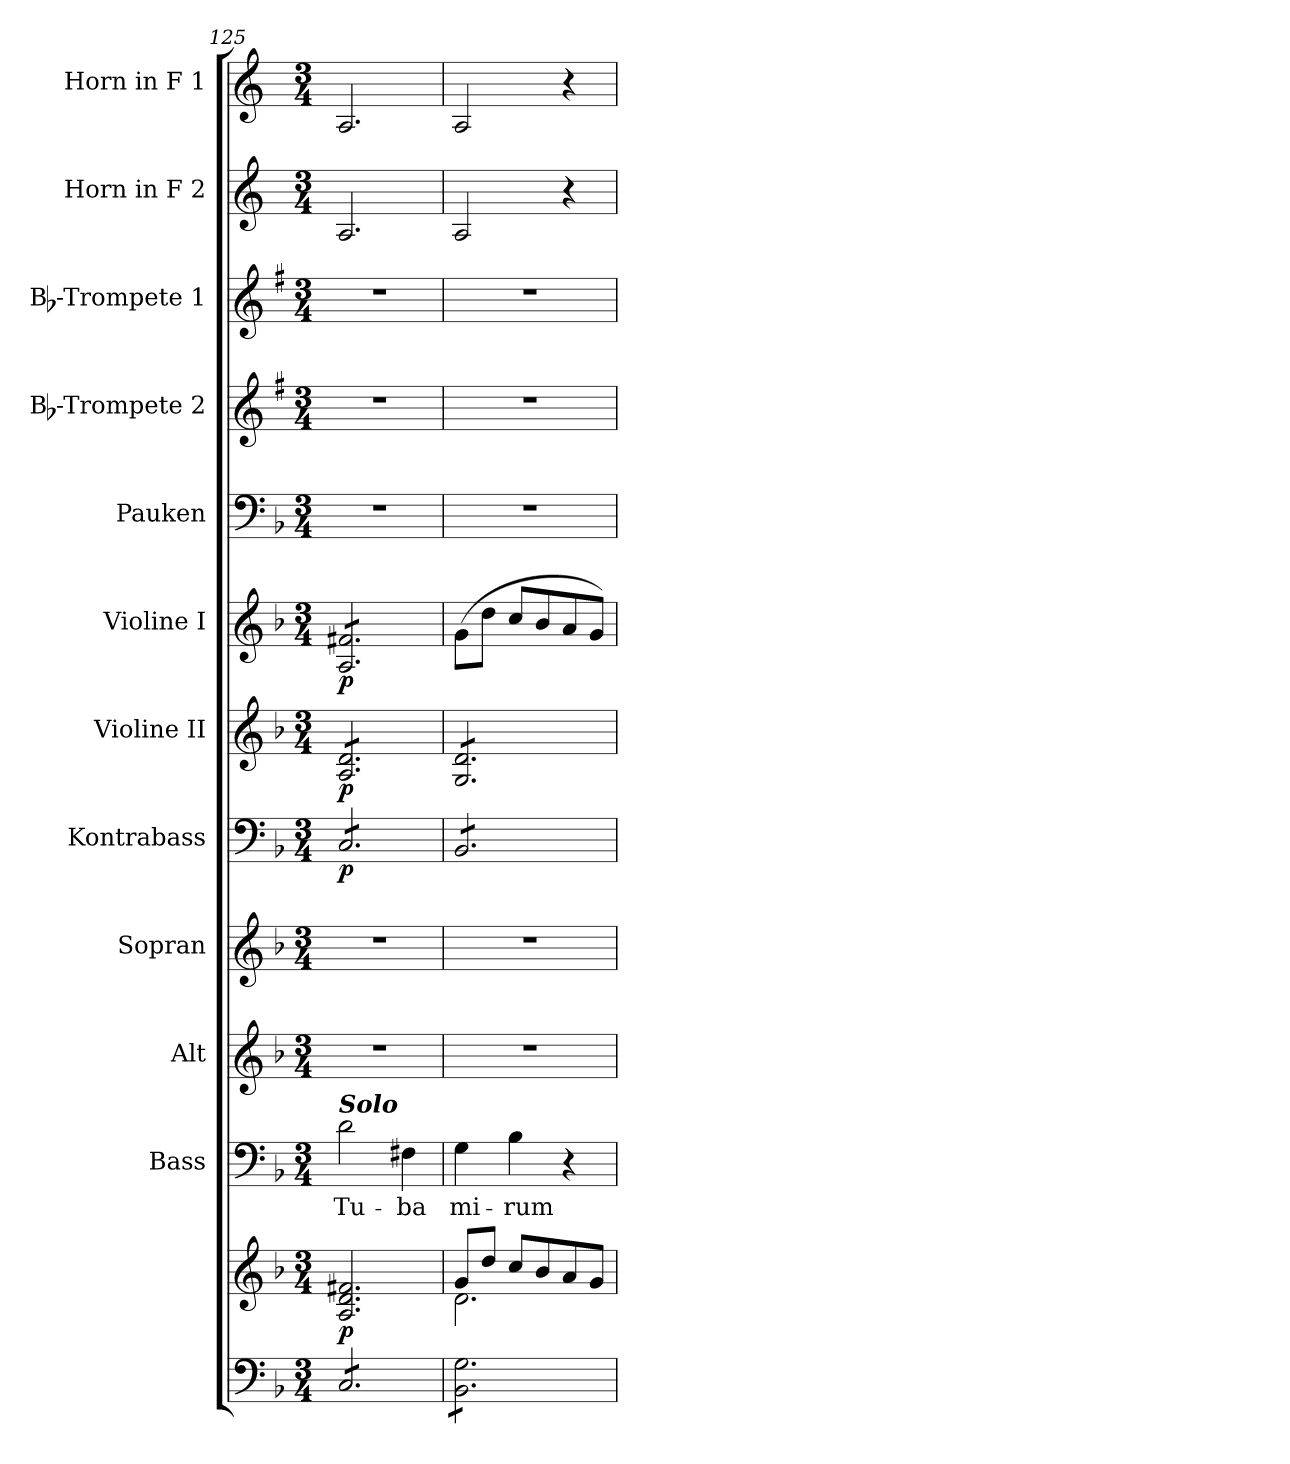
**kern	**kern	**dynam	**kern	**text	**kern	**kern	**kern	**dynam	**kern	**dynam	**kern	**dynam	**kern	**kern	**kern	**kern	**kern
*part12	*part12	*part12	*part11	*part11	*part10	*part9	*part8	*part8	*part7	*part7	*part6	*part6	*part5	*part4	*part3	*part2	*part1
*staff13	*staff12	*staff12/13	*staff11	*staff11	*staff10	*staff9	*staff8	*staff8	*staff7	*staff7	*staff6	*staff6	*staff5	*staff4	*staff3	*staff2	*staff1
*	*	*	*I"Bass	*	*I"Alt	*I"Sopran	*I"Kontrabass	*	*I"Violine II	*	*I"Violine I	*	*I"Pauken	*I"Bb-Trompete 2	*I"Bb-Trompete 1	*I"Horn in F 2	*I"Horn in F 1
*	*	*	*I'B.	*	*I'A.	*I'S.	*I'Kb.	*	*I'Vl. II	*	*I'Vl. I	*	*I'Pk.	*I'Bb Trp. 2	*I'Bb Trp. 1	*	*
*clefF4	*clefG2	*	*clefF4	*	*clefG2	*clefG2	*clefF4	*	*clefG2	*	*clefG2	*	*clefF4	*clefG2	*clefG2	*clefG2	*clefG2
*	*	*	*	*	*	*	*ITrd7c12	*	*	*	*	*	*	*ITrd1c2	*ITrd1c2	*ITrd4c7	*ITrd4c7
*k[b-]	*k[b-]	*	*k[b-]	*	*k[b-]	*k[b-]	*k[b-]	*	*k[b-]	*	*k[b-]	*	*k[b-]	*k[b-]	*k[b-]	*k[b-]	*k[b-]
*F:	*F:	*	*F:	*	*F:	*F:	*F:	*	*F:	*	*F:	*	*F:	*F:	*F:	*F:	*F:
*M3/4	*M3/4	*	*M3/4	*	*M3/4	*M3/4	*M3/4	*	*M3/4	*	*M3/4	*	*M3/4	*M3/4	*M3/4	*M3/4	*M3/4
=125	=125	=125	=125	=125	=125	=125	=125	=125	=125	=125	=125	=125	=125	=125	=125	=125	=125
!	!	!	!LO:TX:a:Bi:t=Solo	!	!	!	!	!	!	!	!	!	!	!	!	!	!
!	!	!LO:DY:a=2	!	!LO:LY:b	!	!	!	!LO:DY:b	!	!LO:DY:b	!	!LO:DY:b	!	!	!	!	!
*tremolo	*	*	*	*	*	*	*	*	*	*	*	*	*	*	*	*	*
*	*	*	*	*	*	*	*tremolo	*	*	*	*	*	*	*	*	*	*
*	*	*	*	*	*	*	*	*	*tremolo	*	*	*	*	*	*	*	*
*	*	*	*	*	*	*	*	*	*	*	*tremolo	*	*	*	*	*	*
8C/L	2.A/ 2.d/ 2.f#X/	p	2d\	Tu-	2.r	2.r	8CC/L	p	8A/ 8d/L	p	8A/ 8f#X/L	p	2.r	2.r	2.r	2.D/	2.D/
8C/	.	.	.	.	.	.	8CC/	.	8A/ 8d/	.	8A/ 8f#X/	.	.	.	.	.	.
8C/	.	.	.	.	.	.	8CC/	.	8A/ 8d/	.	8A/ 8f#X/	.	.	.	.	.	.
8C/	.	.	.	.	.	.	8CC/	.	8A/ 8d/	.	8A/ 8f#X/	.	.	.	.	.	.
!	!	!	!	!LO:LY:b	!	!	!	!	!	!	!	!	!	!	!	!	!
8C/	.	.	4F#X\	-ba	.	.	8CC/	.	8A/ 8d/	.	8A/ 8f#X/	.	.	.	.	.	.
8C/J	.	.	.	.	.	.	8CC/J	.	8A/ 8d/J	.	8A/ 8f#X/J	.	.	.	.	.	.
*	*	*	*	*	*	*	*	*	*	*	*Xtremolo	*	*	*	*	*	*
=126	=126	=126	=126	=126	=126	=126	=126	=126	=126	=126	=126	=126	=126	=126	=126	=126	=126
*	*^	*	*	*	*	*	*	*	*	*	*	*	*	*	*	*	*
!	!	!	!	!	!LO:LY:b	!	!	!	!	!	!	!	!	!	!	!	!	!
8BB-\ 8G\L	8g/L	2.d\	.	4G\	mi-	2.r	2.r	8BBB-/L	.	8G/ 8d/L	.	(>8g\L	.	2.r	2.r	2.r	2D/	2D/
8BB-\ 8G\	8dd/J	.	.	.	.	.	.	8BBB-/	.	8G/ 8d/	.	8dd\J	.	.	.	.	.	.
!	!	!	!	!	!LO:LY:b	!	!	!	!	!	!	!	!	!	!	!	!	!
8BB-\ 8G\	8cc/L	.	.	4B-\	-rum	.	.	8BBB-/	.	8G/ 8d/	.	8cc/L	.	.	.	.	.	.
8BB-\ 8G\	8b-/	.	.	.	.	.	.	8BBB-/	.	8G/ 8d/	.	8b-/	.	.	.	.	.	.
8BB-\ 8G\	8a/	.	.	4r	.	.	.	8BBB-/	.	8G/ 8d/	.	8a/	.	.	.	.	4r	4r
8BB-\ 8G\J	8g/J	.	.	.	.	.	.	8BBB-/J	.	8G/ 8d/J	.	8g/J)	.	.	.	.	.	.
*	*	*	*	*	*	*	*	*	*	*Xtremolo	*	*	*	*	*	*	*	*
*	*	*	*	*	*	*	*	*Xtremolo	*	*	*	*	*	*	*	*	*	*
*Xtremolo	*	*	*	*	*	*	*	*	*	*	*	*	*	*	*	*	*	*
*	*v	*v	*	*	*	*	*	*	*	*	*	*	*	*	*	*	*	*
=	=	=	=	=	=	=	=	=	=	=	=	=	=	=	=	=	=
*-	*-	*-	*-	*-	*-	*-	*-	*-	*-	*-	*-	*-	*-	*-	*-	*-	*-
